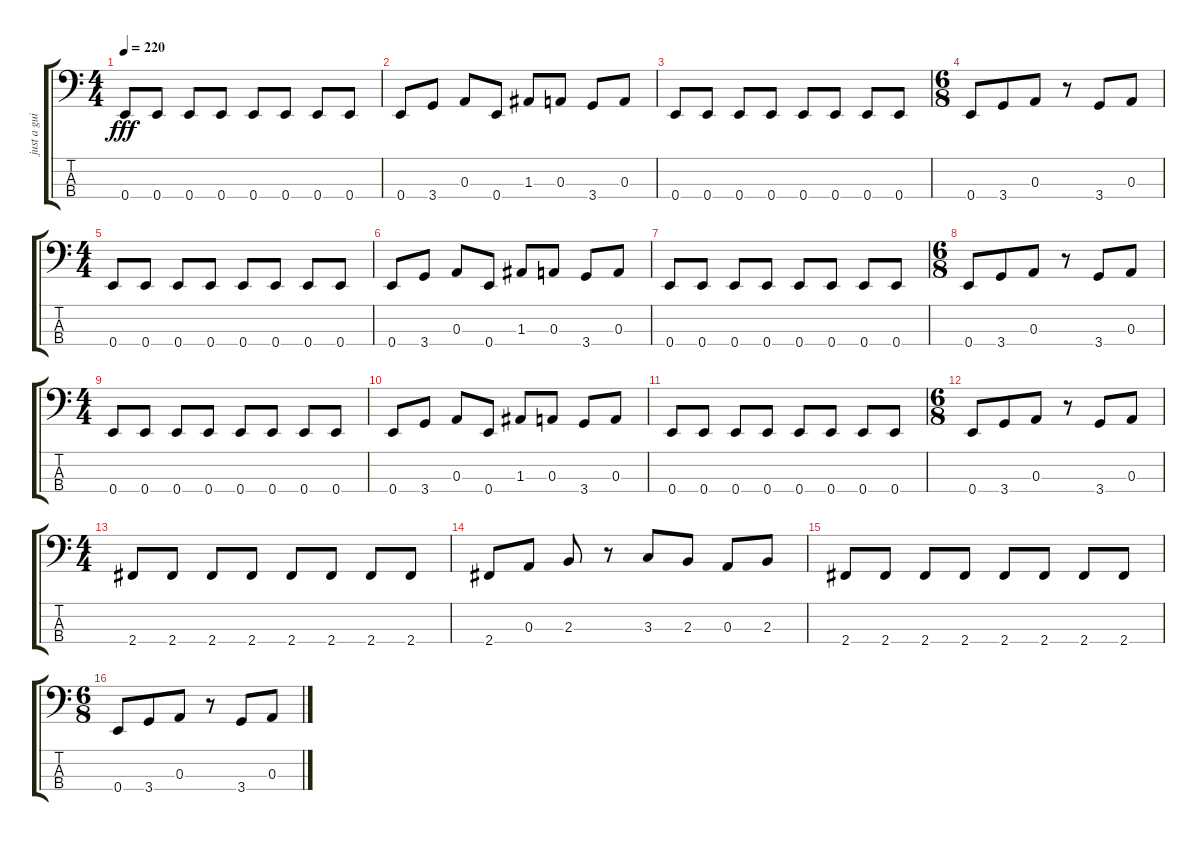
\track ("just a guide (mute this)" "just a gui") {instrument electricbassfinger}
\staff {score tabs}
\tuning (G2 D2 A1 E1) {hide}
\ts (4 4)
\tempo 220
\clef f4
\ks c
0.4.8{dy fff} 0.4.8 0.4.8 0.4.8 0.4.8 0.4.8 0.4.8 0.4.8 |
0.4.8 3.4.8 0.3.8 0.4.8 1.3.8 0.3.8 3.4.8 0.3.8 |
0.4.8 0.4.8 0.4.8 0.4.8 0.4.8 0.4.8 0.4.8 0.4.8 |
\ts (6 8)
0.4.8 3.4.8 0.3.8 r.8 3.4.8 0.3.8 |
\ts (4 4)
0.4.8 0.4.8 0.4.8 0.4.8 0.4.8 0.4.8 0.4.8 0.4.8 |
0.4.8 3.4.8 0.3.8 0.4.8 1.3.8 0.3.8 3.4.8 0.3.8 |
0.4.8 0.4.8 0.4.8 0.4.8 0.4.8 0.4.8 0.4.8 0.4.8 |
\ts (6 8)
0.4.8 3.4.8 0.3.8 r.8 3.4.8 0.3.8 |
\ts (4 4)
0.4.8 0.4.8 0.4.8 0.4.8 0.4.8 0.4.8 0.4.8 0.4.8 |
0.4.8 3.4.8 0.3.8 0.4.8 1.3.8 0.3.8 3.4.8 0.3.8 |
0.4.8 0.4.8 0.4.8 0.4.8 0.4.8 0.4.8 0.4.8 0.4.8 |
\ts (6 8)
0.4.8 3.4.8 0.3.8 r.8 3.4.8 0.3.8 |
\ts (4 4)
2.4.8 2.4.8 2.4.8 2.4.8 2.4.8 2.4.8 2.4.8 2.4.8 |
2.4.8 0.3.8 2.3.8 r.8 3.3.8 2.3.8 0.3.8 2.3.8 |
2.4.8 2.4.8 2.4.8 2.4.8 2.4.8 2.4.8 2.4.8 2.4.8 |
\ts (6 8)
0.4.8 3.4.8 0.3.8 r.8 3.4.8 0.3.8
